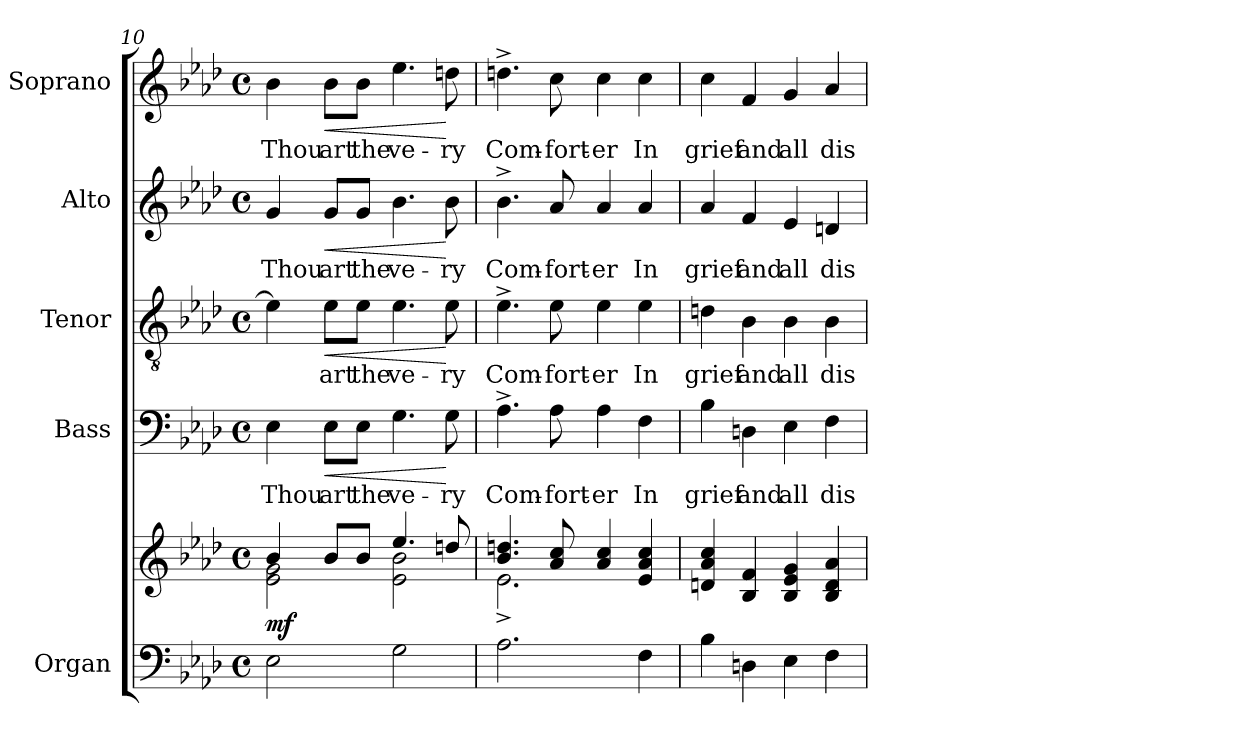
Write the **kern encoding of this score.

**kern	**kern	**dynam	**kern	**text	**dynam	**kern	**text	**dynam	**kern	**text	**dynam	**kern	**text	**dynam
*part5	*part5	*part5	*part4	*part4	*part4	*part3	*part3	*part3	*part2	*part2	*part2	*part1	*part1	*part1
*staff6	*staff5	*staff5/6	*staff4	*staff4	*staff4	*staff3	*staff3	*staff3	*staff2	*staff2	*staff2	*staff1	*staff1	*staff1
*I"Organ	*	*	*I"Bass	*	*	*I"Tenor	*	*	*I"Alto	*	*	*I"Soprano	*	*
*I'Org.	*	*	*I'B.	*	*	*I'T.	*	*	*I'A.	*	*	*I'S.	*	*
*clefF4	*clefG2	*	*clefF4	*	*	*clefGv2	*	*	*clefG2	*	*	*clefG2	*	*
*	*	*	*	*	*	*ITrd7c12	*	*	*	*	*	*	*	*
*k[b-e-a-d-]	*k[b-e-a-d-]	*	*k[b-e-a-d-]	*	*	*k[b-e-a-d-]	*	*	*k[b-e-a-d-]	*	*	*k[b-e-a-d-]	*	*
*A-:	*A-:	*	*A-:	*	*	*A-:	*	*	*A-:	*	*	*A-:	*	*
*M4/4	*M4/4	*	*M4/4	*	*	*M4/4	*	*	*M4/4	*	*	*M4/4	*	*
*met(c)	*met(c)	*	*met(c)	*	*	*met(c)	*	*	*met(c)	*	*	*met(c)	*	*
=10	=10	=10	=10	=10	=10	=10	=10	=10	=10	=10	=10	=10	=10	=10
*	*^	*	*	*	*	*	*	*	*	*	*	*	*	*
!	!	!	!	!	!LO:LY:b:color=#000000	!	!	!	!	!	!	!	!	!	!
!	!	!	!	!	!	!	!	!	!	!	!LO:LY:b:color=#000000	!	!	!	!
!	!	!	!	!	!	!	!	!	!	!	!	!	!	!LO:LY:b:color=#000000	!
2E-i\	4b-i/	2e-i\ 2gi	mf	4E-i\	Thou	.	4E-i\]	.	.	4gi/	Thou	.	4b-i\	Thou	.
!	!	!	!	!	!LO:LY:b:color=#000000	!LO:HP:b	!	!	!	!	!	!	!	!	!
!	!	!	!	!	!	!	!	!LO:LY:b:color=#000000	!LO:HP:b	!	!	!	!	!	!
!	!	!	!	!	!	!	!	!	!	!	!LO:LY:b:color=#000000	!LO:HP:b	!	!	!
!	!	!	!	!	!	!	!	!	!	!	!	!	!	!LO:LY:b:color=#000000	!LO:HP:b
.	8b-i/L	.	.	8E-i\L	art	<	8E-i\L	art	<	8gi/L	art	<	8b-i\L	art	<
!	!	!	!	!	!LO:LY:b:color=#000000	!	!	!	!	!	!	!	!	!	!
!	!	!	!	!	!	!	!	!LO:LY:b:color=#000000	!	!	!	!	!	!	!
!	!	!	!	!	!	!	!	!	!	!	!LO:LY:b:color=#000000	!	!	!	!
!	!	!	!	!	!	!	!	!	!	!	!	!	!	!LO:LY:b:color=#000000	!
.	8b-i/J	.	.	8E-i\J	the	.	8E-i\J	the	.	8gi/J	the	.	8b-i\J	the	.
!	!	!	!	!	!LO:LY:b:color=#000000	!	!	!	!	!	!	!	!	!	!
!	!	!	!	!	!	!	!	!LO:LY:b:color=#000000	!	!	!	!	!	!	!
!	!	!	!	!	!	!	!	!	!	!	!LO:LY:b:color=#000000	!	!	!	!
!	!	!	!	!	!	!	!	!	!	!	!	!	!	!LO:LY:b:color=#000000	!
2Gi\	4.ee-i/	2e-i\ 2b-i	.	4.Gi\	ve-	.	4.E-i\	ve-	.	4.b-i\	ve-	.	4.ee-i\	ve-	.
!	!	!	!	!	!LO:LY:b:color=#000000	!	!	!	!	!	!	!	!	!	!
!	!	!	!	!	!	!	!	!LO:LY:b:color=#000000	!	!	!	!	!	!	!
!	!	!	!	!	!	!	!	!	!	!	!LO:LY:b:color=#000000	!	!	!	!
!	!	!	!	!	!	!	!	!	!	!	!	!	!	!LO:LY:b:color=#000000	!
.	8ddni/	.	.	8Gi\	-ry	[	8E-i\	-ry	[	8b-i\	-ry	[	8ddni\	-ry	[
!!LO:PB:g=z
=11	=11	=11	=11	=11	=11	=11	=11	=11	=11	=11	=11	=11	=11	=11	=11
!	!	!	!	!	!LO:LY:b:color=#000000	!	!	!	!	!	!	!	!	!	!
!	!	!	!	!	!	!	!	!LO:LY:b:color=#000000	!	!	!	!	!	!	!
!	!	!	!	!	!	!	!	!	!	!	!LO:LY:b:color=#000000	!	!	!	!
!	!	!	!	!	!	!	!	!	!	!	!	!	!	!LO:LY:b:color=#000000	!
2.A-i\	4.b-i/ 4.ddni	2.e-^i\	.	4.A-^i\	Com-	.	4.E-^i\	Com-	.	4.b-^i\	Com-	.	4.ddn^i\	Com-	.
!	!	!	!	!	!LO:LY:b:color=#000000	!	!	!	!	!	!	!	!	!	!
!	!	!	!	!	!	!	!	!LO:LY:b:color=#000000	!	!	!	!	!	!	!
!	!	!	!	!	!	!	!	!	!	!	!LO:LY:b:color=#000000	!	!	!	!
!	!	!	!	!	!	!	!	!	!	!	!	!	!	!LO:LY:b:color=#000000	!
.	8a-i/ 8cci	.	.	8A-i\	-fort-	.	8E-i\	-fort-	.	8a-i/	-fort-	.	8cci\	-fort-	.
!	!	!	!	!	!LO:LY:b:color=#000000	!	!	!	!	!	!	!	!	!	!
!	!	!	!	!	!	!	!	!LO:LY:b:color=#000000	!	!	!	!	!	!	!
!	!	!	!	!	!	!	!	!	!	!	!LO:LY:b:color=#000000	!	!	!	!
!	!	!	!	!	!	!	!	!	!	!	!	!	!	!LO:LY:b:color=#000000	!
.	4a-i/ 4cci	.	.	4A-i\	-er	.	4E-i\	-er	.	4a-i/	-er	.	4cci\	-er	.
!	!	!	!	!	!LO:LY:b:color=#000000	!	!	!	!	!	!	!	!	!	!
!	!	!	!	!	!	!	!	!LO:LY:b:color=#000000	!	!	!	!	!	!	!
!	!	!	!	!	!	!	!	!	!	!	!LO:LY:b:color=#000000	!	!	!	!
!	!	!	!	!	!	!	!	!	!	!	!	!	!	!LO:LY:b:color=#000000	!
4Fi\	4e-i/ 4a-i 4cci	4ryy	.	4Fi\	In	.	4E-i\	In	.	4a-i/	In	.	4cci\	In	.
*	*v	*v	*	*	*	*	*	*	*	*	*	*	*	*	*
=12	=12	=12	=12	=12	=12	=12	=12	=12	=12	=12	=12	=12	=12	=12
*	*^	*	*	*	*	*	*	*	*	*	*	*	*	*
!	!	!	!	!	!LO:LY:b:color=#000000	!	!	!	!	!	!	!	!	!	!
*	*v	*v	*	*	*	*	*	*	*	*	*	*	*	*	*
*	*^	*	*	*	*	*	*	*	*	*	*	*	*	*
!	!	!	!	!	!	!	!	!LO:LY:b:color=#000000	!	!	!	!	!	!	!
*	*v	*v	*	*	*	*	*	*	*	*	*	*	*	*	*
*	*^	*	*	*	*	*	*	*	*	*	*	*	*	*
!	!	!	!	!	!	!	!	!	!	!	!LO:LY:b:color=#000000	!	!	!	!
*	*v	*v	*	*	*	*	*	*	*	*	*	*	*	*	*
*	*^	*	*	*	*	*	*	*	*	*	*	*	*	*
!	!	!	!	!	!	!	!	!	!	!	!	!	!	!LO:LY:b:color=#000000	!
*	*v	*v	*	*	*	*	*	*	*	*	*	*	*	*	*
4B-i\	4dni/ 4a-i 4cci	.	4B-i\	grief	.	4Dni\	grief	.	4a-i/	grief	.	4cci\	grief	.
!	!	!	!	!LO:LY:b:color=#000000	!	!	!	!	!	!	!	!	!	!
!	!	!	!	!	!	!	!LO:LY:b:color=#000000	!	!	!	!	!	!	!
!	!	!	!	!	!	!	!	!	!	!LO:LY:b:color=#000000	!	!	!	!
!	!	!	!	!	!	!	!	!	!	!	!	!	!LO:LY:b:color=#000000	!
4Dni\	4B-i/ 4fi	.	4Dni\	and	.	4BB-i\	and	.	4fi/	and	.	4fi/	and	.
!	!	!	!	!LO:LY:b:color=#000000	!	!	!	!	!	!	!	!	!	!
!	!	!	!	!	!	!	!LO:LY:b:color=#000000	!	!	!	!	!	!	!
!	!	!	!	!	!	!	!	!	!	!LO:LY:b:color=#000000	!	!	!	!
!	!	!	!	!	!	!	!	!	!	!	!	!	!LO:LY:b:color=#000000	!
4E-i\	4B-i/ 4e-i 4gi	.	4E-i\	all	.	4BB-i\	all	.	4e-i/	all	.	4gi/	all	.
!	!	!	!	!LO:LY:b:color=#000000	!	!	!	!	!	!	!	!	!	!
!	!	!	!	!	!	!	!LO:LY:b:color=#000000	!	!	!	!	!	!	!
!	!	!	!	!	!	!	!	!	!	!LO:LY:b:color=#000000	!	!	!	!
!	!	!	!	!	!	!	!	!	!	!	!	!	!LO:LY:b:color=#000000	!
4Fi\	4B-i/ 4di 4a-i	.	4Fi\	dis-	.	4BB-i\	dis-	.	4dni/	dis-	.	4a-i/	dis-	.
=	=	=	=	=	=	=	=	=	=	=	=	=	=	=
*-	*-	*-	*-	*-	*-	*-	*-	*-	*-	*-	*-	*-	*-	*-
